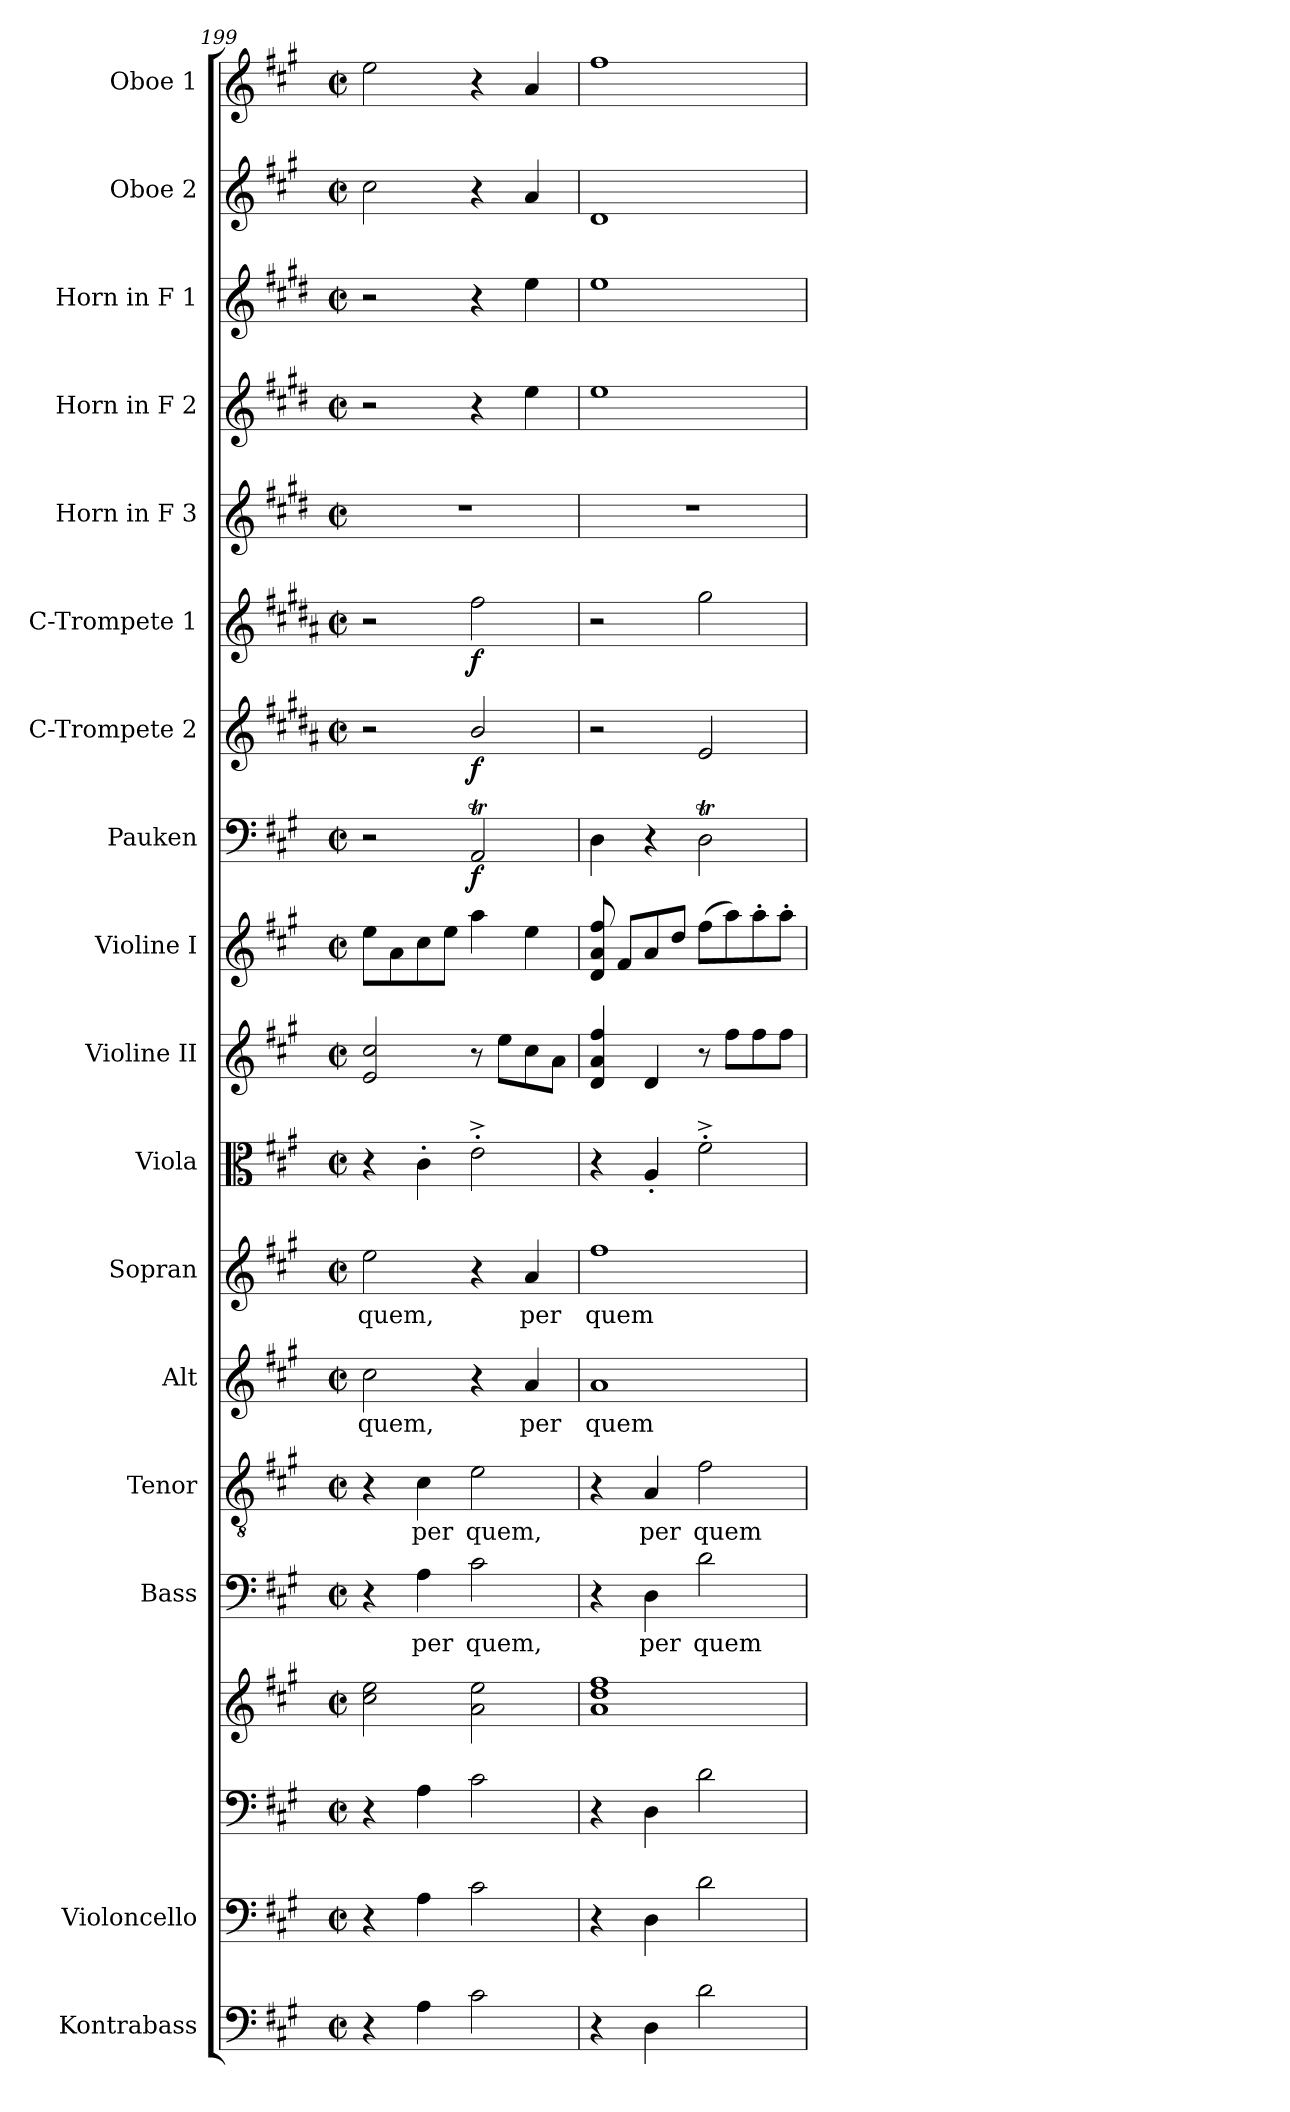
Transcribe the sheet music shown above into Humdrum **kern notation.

**kern	**kern	**kern	**kern	**kern	**text	**kern	**text	**kern	**text	**kern	**text	**kern	**kern	**kern	**kern	**dynam	**kern	**dynam	**kern	**dynam	**kern	**kern	**kern	**kern	**kern
*part18	*part17	*part16	*part16	*part15	*part15	*part14	*part14	*part13	*part13	*part12	*part12	*part11	*part10	*part9	*part8	*part8	*part7	*part7	*part6	*part6	*part5	*part4	*part3	*part2	*part1
*staff19	*staff18	*staff17	*staff16	*staff15	*staff15	*staff14	*staff14	*staff13	*staff13	*staff12	*staff12	*staff11	*staff10	*staff9	*staff8	*staff8	*staff7	*staff7	*staff6	*staff6	*staff5	*staff4	*staff3	*staff2	*staff1
*I"Kontrabass	*I"Violoncello	*	*	*I"Bass	*	*I"Tenor	*	*I"Alt	*	*I"Sopran	*	*I"Viola	*I"Violine II	*I"Violine I	*I"Pauken	*	*I"C-Trompete 2	*	*I"C-Trompete 1	*	*I"Horn in F 3	*I"Horn in F 2	*I"Horn in F 1	*I"Oboe 2	*I"Oboe 1
*I'Kb.	*I'Vc.	*	*	*I'B.	*	*I'T.	*	*I'A.	*	*I'S.	*	*I'Vla.	*I'Vl. II	*I'Vl. I	*I'Pk.	*	*I'C Trp. 2	*	*I'C Trp. 1	*	*	*	*	*I'Ob. 2	*I'Ob. 1
!!LO:PB:g=z
*clefF4	*clefF4	*clefF4	*clefG2	*clefF4	*	*clefGv2	*	*clefG2	*	*clefG2	*	*clefC3	*clefG2	*clefG2	*clefF4	*	*clefG2	*	*clefG2	*	*clefG2	*clefG2	*clefG2	*clefG2	*clefG2
*ITrd7c12	*	*	*	*	*	*	*	*	*	*	*	*	*	*	*	*	*ITrd1c2	*	*ITrd1c2	*	*ITrd4c7	*ITrd4c7	*ITrd4c7	*	*
*k[f#c#g#]	*k[f#c#g#]	*k[f#c#g#]	*k[f#c#g#]	*k[f#c#g#]	*	*k[f#c#g#]	*	*k[f#c#g#]	*	*k[f#c#g#]	*	*k[f#c#g#]	*k[f#c#g#]	*k[f#c#g#]	*k[f#c#g#]	*	*k[f#c#g#]	*	*k[f#c#g#]	*	*k[f#c#g#]	*k[f#c#g#]	*k[f#c#g#]	*k[f#c#g#]	*k[f#c#g#]
*A:	*A:	*A:	*A:	*A:	*	*A:	*	*A:	*	*A:	*	*A:	*A:	*A:	*A:	*	*A:	*	*A:	*	*A:	*A:	*A:	*A:	*A:
*M2/2	*M2/2	*M2/2	*M2/2	*M2/2	*	*M2/2	*	*M2/2	*	*M2/2	*	*M2/2	*M2/2	*M2/2	*M2/2	*	*M2/2	*	*M2/2	*	*M2/2	*M2/2	*M2/2	*M2/2	*M2/2
*met(c|)	*met(c|)	*met(c|)	*met(c|)	*met(c|)	*	*met(c|)	*	*met(c|)	*	*met(c|)	*	*met(c|)	*met(c|)	*met(c|)	*met(c|)	*	*met(c|)	*	*met(c|)	*	*met(c|)	*met(c|)	*met(c|)	*met(c|)	*met(c|)
=199	=199	=199	=199	=199	=199	=199	=199	=199	=199	=199	=199	=199	=199	=199	=199	=199	=199	=199	=199	=199	=199	=199	=199	=199	=199
!	!	!	!	!	!	!	!	!	!LO:LY:b	!	!LO:LY:b	!	!	!	!	!	!	!	!	!	!	!	!	!	!
4r	4r	4r	2cc#\ 2ee\	4r	.	4r	.	2cc#\	quem,	2ee\	quem,	4r	2e/ 2cc#/	8ee\L	2r	.	2r	.	2r	.	1r	2r	2r	2cc#\	2ee\
.	.	.	.	.	.	.	.	.	.	.	.	.	.	8a\	.	.	.	.	.	.	.	.	.	.	.
!	!	!	!	!	!LO:LY:b	!	!LO:LY:b	!	!	!	!	!	!	!	!	!	!	!	!	!	!	!	!	!	!
4AA\	4A\	4A\	.	4A\	per	4c#\	per	.	.	.	.	4c#'>\	.	8cc#\	.	.	.	.	.	.	.	.	.	.	.
.	.	.	.	.	.	.	.	.	.	.	.	.	.	8ee\J	.	.	.	.	.	.	.	.	.	.	.
!	!	!	!	!	!LO:LY:b	!	!LO:LY:b	!	!	!	!	!	!	!	!	!LO:DY:b	!	!LO:DY:b	!	!LO:DY:b	!	!	!	!	!
2C#\	2c#\	2c#\	2a\ 2ee\	2c#\	quem,	2e\	quem,	4r	.	4r	.	2e'>^>\	8r	4aa\	2AAT/	f	2a/	f	2ee\	f	.	4r	4r	4r	4r
.	.	.	.	.	.	.	.	.	.	.	.	.	8ee\L	.	.	.	.	.	.	.	.	.	.	.	.
!	!	!	!	!	!	!	!	!	!LO:LY:b	!	!LO:LY:b	!	!	!	!	!	!	!	!	!	!	!	!	!	!
.	.	.	.	.	.	.	.	4a/	per	4a/	per	.	8cc#\	4ee\	.	.	.	.	.	.	.	4a\	4a\	4a/	4a/
.	.	.	.	.	.	.	.	.	.	.	.	.	8a\J	.	.	.	.	.	.	.	.	.	.	.	.
=200	=200	=200	=200	=200	=200	=200	=200	=200	=200	=200	=200	=200	=200	=200	=200	=200	=200	=200	=200	=200	=200	=200	=200	=200	=200
!	!	!	!	!	!	!	!	!	!LO:LY:b	!	!LO:LY:b	!	!	!	!	!	!	!	!	!	!	!	!	!	!
4r	4r	4r	1a 1dd 1ff#	4r	.	4r	.	1a	quem	1ff#	quem	4r	4d/ 4a/ 4ff#/	8d/ 8a/ 8ff#/	4D\	.	2r	.	2r	.	1r	1a	1a	1d	1ff#
.	.	.	.	.	.	.	.	.	.	.	.	.	.	8f#/L	.	.	.	.	.	.	.	.	.	.	.
!	!	!	!	!	!LO:LY:b	!	!LO:LY:b	!	!	!	!	!	!	!	!	!	!	!	!	!	!	!	!	!	!
4DD\	4D\	4D\	.	4D\	per	4A/	per	.	.	.	.	4A'</	4d/	8a/	4r	.	.	.	.	.	.	.	.	.	.
.	.	.	.	.	.	.	.	.	.	.	.	.	.	8dd/J	.	.	.	.	.	.	.	.	.	.	.
!	!	!	!	!	!LO:LY:b	!	!LO:LY:b	!	!	!	!	!	!	!	!	!	!	!	!	!	!	!	!	!	!
2D\	2d\	2d\	.	2d\	quem	2f#\	quem	.	.	.	.	2f#'>^>\	8r	(>8ff#\L	2DT\	.	2d/	.	2ff#\	.	.	.	.	.	.
.	.	.	.	.	.	.	.	.	.	.	.	.	8ff#\L	8aa\)	.	.	.	.	.	.	.	.	.	.	.
.	.	.	.	.	.	.	.	.	.	.	.	.	8ff#\	8aa'>\	.	.	.	.	.	.	.	.	.	.	.
.	.	.	.	.	.	.	.	.	.	.	.	.	8ff#\J	8aa'>\J	.	.	.	.	.	.	.	.	.	.	.
=	=	=	=	=	=	=	=	=	=	=	=	=	=	=	=	=	=	=	=	=	=	=	=	=	=
*-	*-	*-	*-	*-	*-	*-	*-	*-	*-	*-	*-	*-	*-	*-	*-	*-	*-	*-	*-	*-	*-	*-	*-	*-	*-
